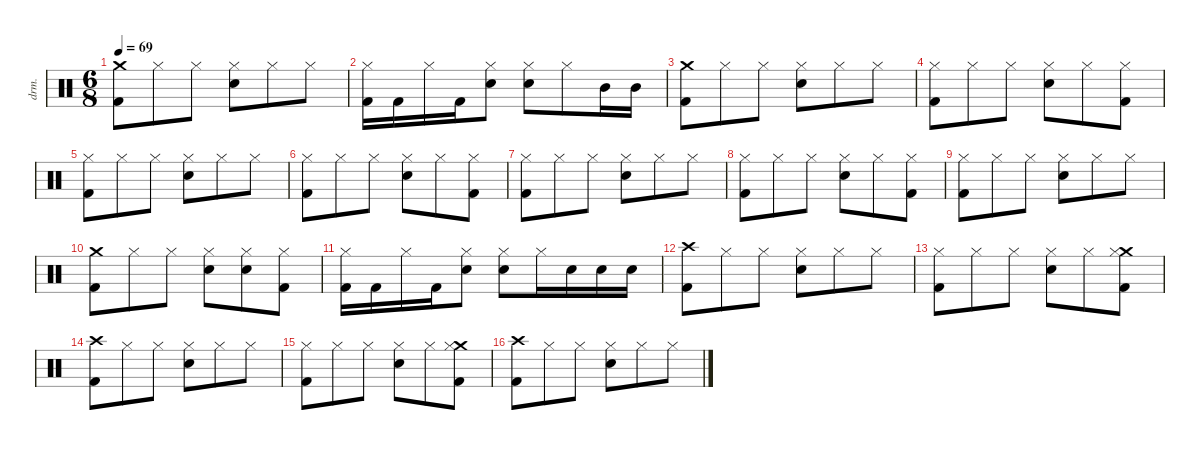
\defaultSystemsLayout 4
\hideDynamics
\bracketExtendMode nobrackets
\track ("Percussie" "drm.") {instrument percussion}
\staff {score}
\articulation defaults
\ts (6 8)
\tempo 69
\clef neutral
\ks c
("Crash medium (hit)" "Kick (hit) 2").8{dy f} "Hi-Hat (closed)".8 "Hi-Hat (closed)".8 ("Hi-Hat (closed)" "Snare (hit) 2").8 "Hi-Hat (closed)".8 "Hi-Hat (closed)".8 |
("Hi-Hat (closed)" "Kick (hit) 2").16 "Kick (hit) 2".16 "Hi-Hat (closed)".16 "Kick (hit) 2".16 ("Hi-Hat (closed)" "Snare (hit) 2").8 ("Hi-Hat (closed)" "Snare (hit) 2").8 "Hi-Hat (closed)".8 "Mid Tom (hit)".16 "Mid Tom (hit)".16 |
("Crash medium (hit)" "Kick (hit) 2").8 "Hi-Hat (closed)".8 "Hi-Hat (closed)".8 ("Hi-Hat (closed)" "Snare (hit) 2").8 "Hi-Hat (closed)".8 "Hi-Hat (closed)".8 |
("Hi-Hat (closed)" "Kick (hit) 2").8 "Hi-Hat (closed)".8 "Hi-Hat (closed)".8 ("Hi-Hat (closed)" "Snare (hit) 2").8 "Hi-Hat (closed)".8 ("Hi-Hat (closed)" "Kick (hit) 2").8 |
("Hi-Hat (closed)" "Kick (hit) 2").8 "Hi-Hat (closed)".8 "Hi-Hat (closed)".8 ("Hi-Hat (closed)" "Snare (hit) 2").8 "Hi-Hat (closed)".8 "Hi-Hat (closed)".8 |
("Hi-Hat (closed)" "Kick (hit) 2").8 "Hi-Hat (closed)".8 "Hi-Hat (closed)".8 ("Hi-Hat (closed)" "Snare (hit) 2").8 "Hi-Hat (closed)".8 ("Hi-Hat (closed)" "Kick (hit) 2").8 |
("Hi-Hat (closed)" "Kick (hit) 2").8 "Hi-Hat (closed)".8 "Hi-Hat (closed)".8 ("Hi-Hat (closed)" "Snare (hit) 2").8 "Hi-Hat (closed)".8 "Hi-Hat (closed)".8 |
("Hi-Hat (closed)" "Kick (hit) 2").8 "Hi-Hat (closed)".8 "Hi-Hat (closed)".8 ("Hi-Hat (closed)" "Snare (hit) 2").8 "Hi-Hat (closed)".8 ("Hi-Hat (closed)" "Kick (hit) 2").8 |
("Hi-Hat (closed)" "Kick (hit) 2").8 "Hi-Hat (closed)".8 "Hi-Hat (closed)".8 ("Hi-Hat (closed)" "Snare (hit) 2").8 "Hi-Hat (closed)".8 "Hi-Hat (closed)".8 |
("Crash medium (hit)" "Kick (hit) 2").8 "Hi-Hat (closed)".8 "Hi-Hat (closed)".8 ("Hi-Hat (closed)" "Snare (hit) 2").8 ("Hi-Hat (closed)" "Snare (hit) 2").8 ("Hi-Hat (closed)" "Kick (hit) 2").8 |
("Hi-Hat (closed)" "Kick (hit) 2").16 "Kick (hit) 2".16 "Hi-Hat (closed)".16 "Kick (hit) 2".16 ("Hi-Hat (closed)" "Snare (hit) 2").8 ("Hi-Hat (closed)" "Snare (hit) 2").8 "Hi-Hat (closed)".16 "Snare (hit) 2".16 "Snare (hit) 2".16 "Snare (hit) 2".16 |
("Crash high (hit)" "Kick (hit) 2").8 "Hi-Hat (closed)".8 "Hi-Hat (closed)".8 ("Hi-Hat (closed)" "Snare (hit) 2").8 "Hi-Hat (closed)".8 "Hi-Hat (closed)".8 |
("Hi-Hat (closed)" "Kick (hit) 2").8 "Hi-Hat (closed)".8 "Hi-Hat (closed)".8 ("Hi-Hat (closed)" "Snare (hit) 2").8 "Hi-Hat (closed)".8 ("Crash medium (hit)" "Hi-Hat (closed)" "Kick (hit) 2").8 |
("Crash high (hit)" "Kick (hit) 2").8 "Hi-Hat (closed)".8 "Hi-Hat (closed)".8 ("Hi-Hat (closed)" "Snare (hit) 2").8 "Hi-Hat (closed)".8 "Hi-Hat (closed)".8 |
("Hi-Hat (closed)" "Kick (hit) 2").8 "Hi-Hat (closed)".8 "Hi-Hat (closed)".8 ("Hi-Hat (closed)" "Snare (hit) 2").8 "Hi-Hat (closed)".8 ("Crash medium (hit)" "Hi-Hat (closed)" "Kick (hit) 2").8 |
("Crash high (hit)" "Kick (hit) 2").8 "Hi-Hat (closed)".8 "Hi-Hat (closed)".8 ("Hi-Hat (closed)" "Snare (hit) 2").8 "Hi-Hat (closed)".8 "Hi-Hat (closed)".8
